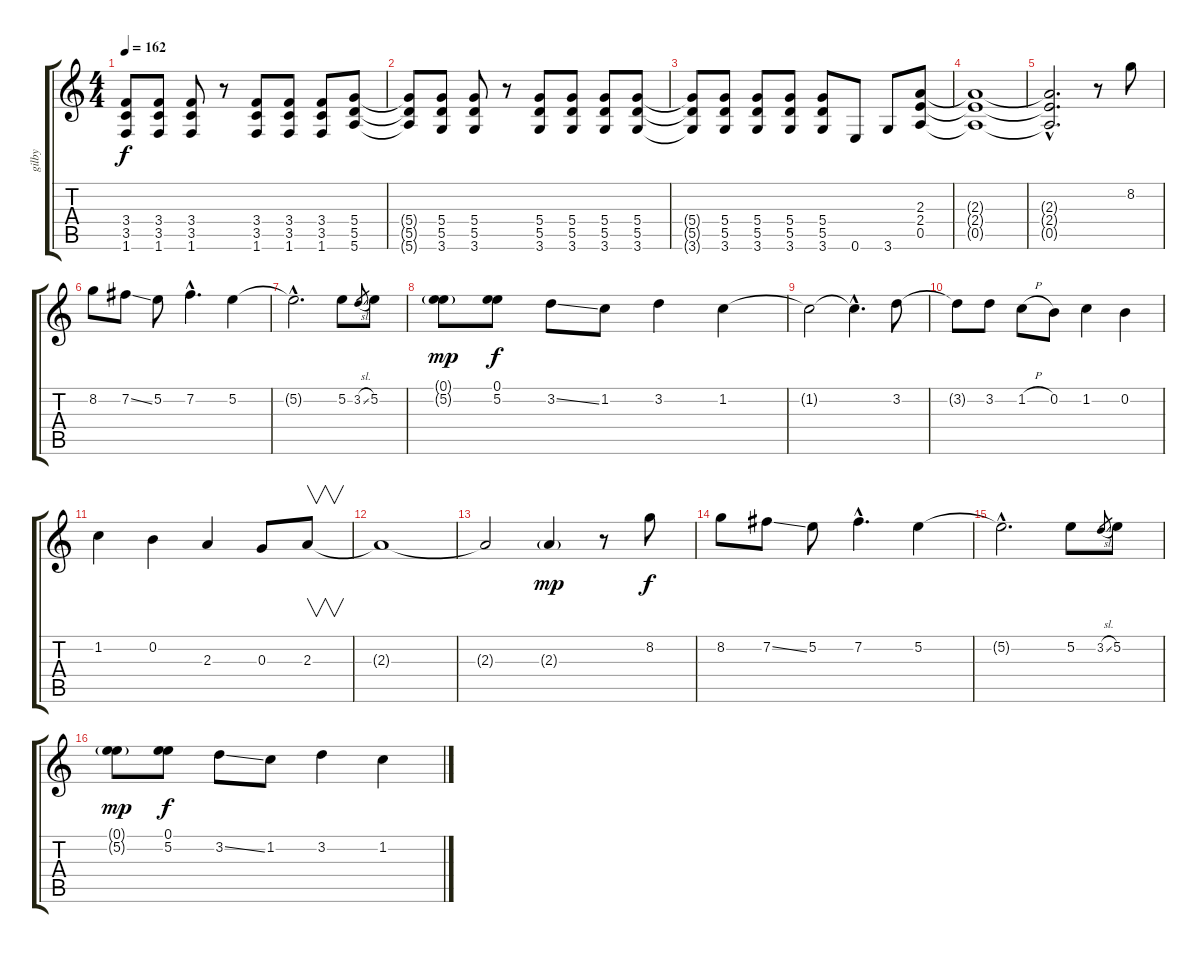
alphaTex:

\track ("gilby" "gilby") {instrument overdrivenguitar}
\staff {score tabs}
\tuning (E4 B3 G3 D3 A2 E2) {hide}
\ts (4 4)
\tempo 162
\clef g2
\ks c
(3.4{t} 3.5{t} 1.6{t}).8{dy f} (3.4 3.5 1.6).8 (3.4 3.5 1.6).8 r.8 (3.4 3.5 1.6).8 (3.4 3.5 1.6).8 (3.4 3.5 1.6).8 (5.4 5.5 5.6).8 |
(5.4{t} 5.5{t} 5.6{t}).8 (5.4 5.5 3.6).8 (5.4 5.5 3.6).8 r.8 (5.4 5.5 3.6).8 (5.4 5.5 3.6).8 (5.4 5.5 3.6).8 (5.4 5.5 3.6).8 |
(5.4{t} 5.5{t} 3.6{t}).8 (5.4 5.5 3.6).8 (5.4 5.5 3.6).8 (5.4 5.5 3.6).8 (5.4 5.5 3.6).8 0.6.8 3.6.8 (2.3 2.4 0.5).8 |
(2.3{t} 2.4{t} 0.5{t}).1 |
(2.3{hac t} 2.4{hac t} 0.5{hac t}).2{d} r.8 8.2.8 |
8.2.8 7.2{ss}.8 5.2.8 7.2{hac}.4{d} 5.2.4 |
5.2{hac t}.2{d} 5.2.8 3.2{sl}.8{gr} 5.2.8 |
(0.1{g} 5.2{g}).8{dy mp} (0.1 5.2).8{dy f} 3.2{ss}.8 1.2.8 3.2.4 1.2.4 |
1.2{t}.2 1.2{hac t}.4{d} 3.2.8 |
3.2{t}.8 3.2.8 1.2{h}.8 0.2.8 1.2.4 0.2.4 |
1.2.4 0.2.4 2.3.4 0.3.8 2.3.8{v} |
2.3{t}.1 |
2.3{t}.2 2.3{g}.4{dy mp} r.8 8.2.8{dy f} |
8.2.8 7.2{ss}.8 5.2.8 7.2{hac}.4{d} 5.2.4 |
5.2{hac t}.2{d} 5.2.8 3.2{sl}.8{gr} 5.2.8 |
(0.1{g} 5.2{g}).8{dy mp} (0.1 5.2).8{dy f} 3.2{ss}.8 1.2.8 3.2.4 1.2.4
